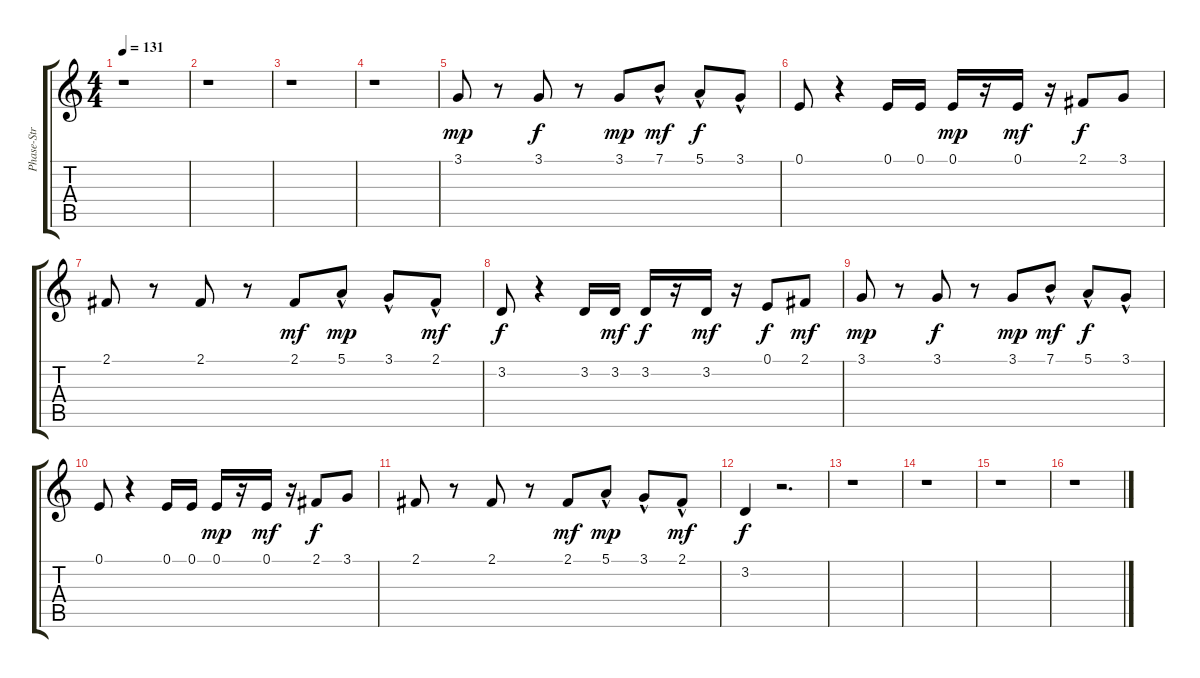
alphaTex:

\track ("Phase-Str" "Phase-Str") {instrument synthstrings2}
\staff {score tabs}
\tuning (E4 B3 G3 D3 A2 E2) {hide}
\ts (4 4)
\tempo 131
\clef g2
\ks c
r.1{dy f} |
r.1 |
r.1 |
r.1 |
3.1.8{dy mp} r.8 3.1.8{dy f} r.8 3.1.8{dy mp} 7.1{hac}.8{dy mf} 5.1{hac}.8{dy f} 3.1{hac}.8 |
0.1.8 r.4 0.1.16 0.1.16 0.1.16{dy mp} r.16 0.1.16{dy mf} r.16 2.1.8{dy f} 3.1.8 |
2.1.8 r.8 2.1.8 r.8 2.1.8{dy mf} 5.1{hac}.8{dy mp} 3.1{hac}.8 2.1{hac}.8{dy mf} |
3.2.8{dy f} r.4 3.2.16 3.2.16{dy mf} 3.2.16{dy f} r.16 3.2.16{dy mf} r.16 0.1.8{dy f} 2.1.8{dy mf} |
3.1.8{dy mp} r.8 3.1.8{dy f} r.8 3.1.8{dy mp} 7.1{hac}.8{dy mf} 5.1{hac}.8{dy f} 3.1{hac}.8 |
0.1.8 r.4 0.1.16 0.1.16 0.1.16{dy mp} r.16 0.1.16{dy mf} r.16 2.1.8{dy f} 3.1.8 |
2.1.8 r.8 2.1.8 r.8 2.1.8{dy mf} 5.1{hac}.8{dy mp} 3.1{hac}.8 2.1{hac}.8{dy mf} |
3.2.4{dy f} r.2{d} |
r.1 |
r.1 |
r.1 |
r.1
